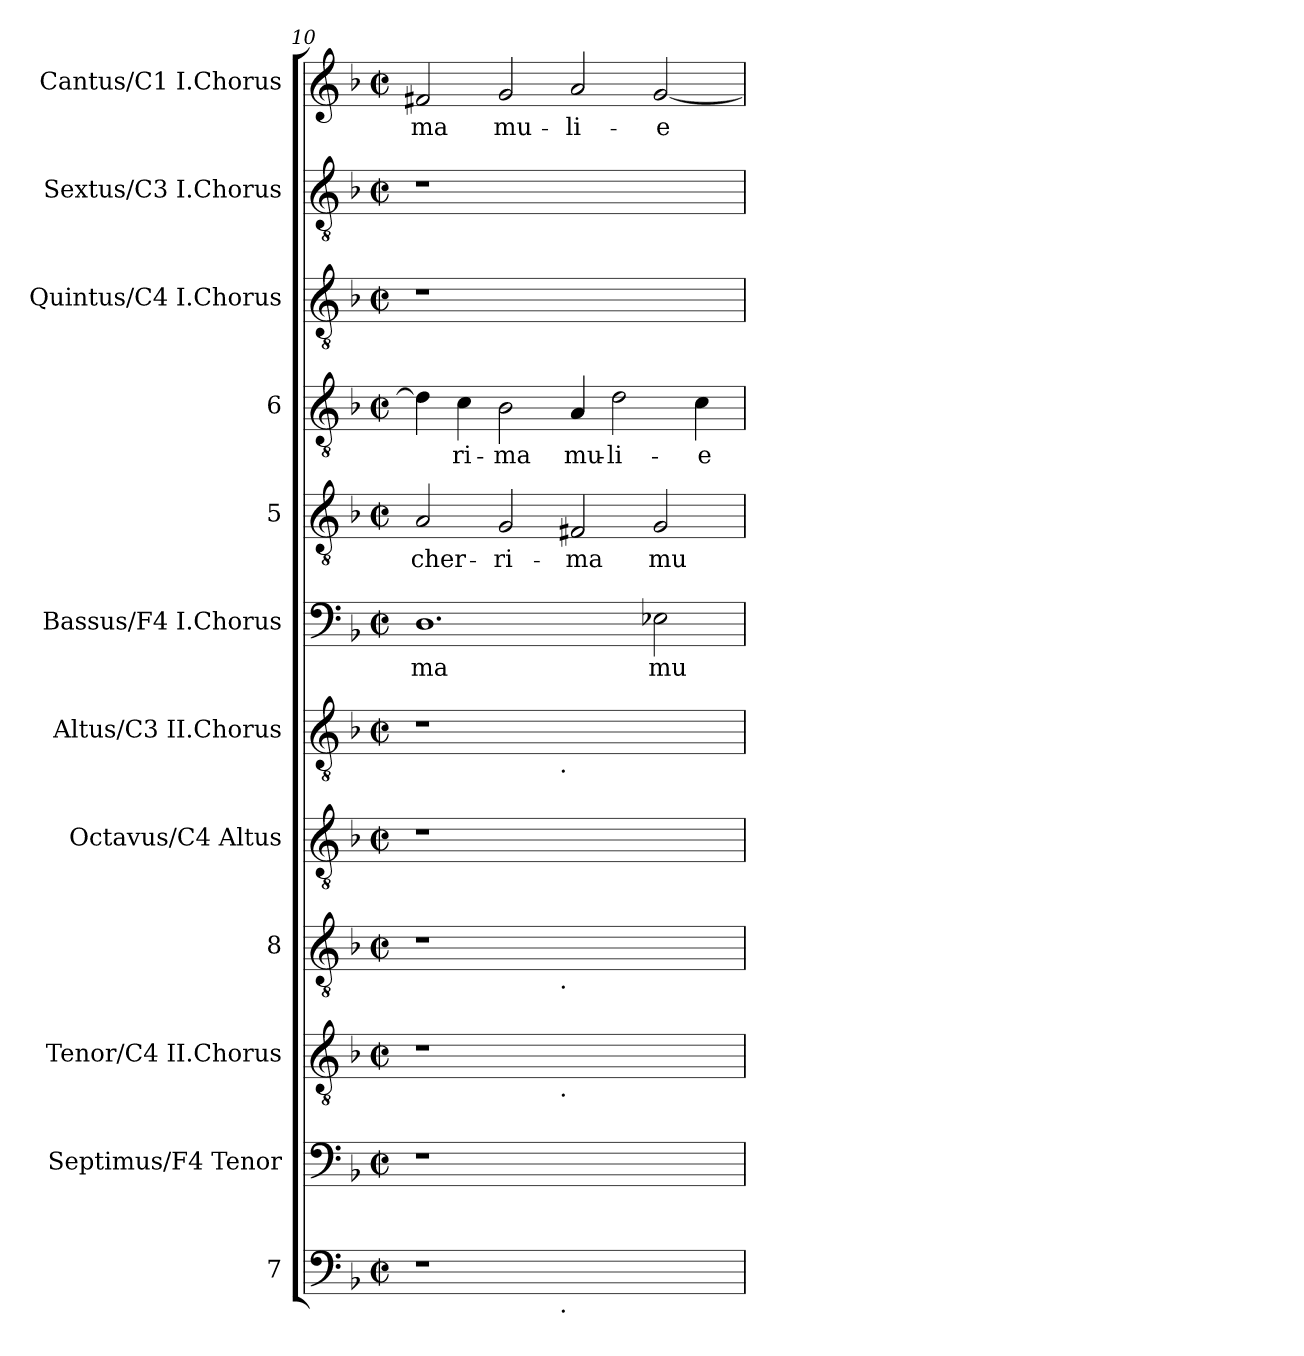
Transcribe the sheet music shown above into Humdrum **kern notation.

**kern	**kern	**kern	**kern	**kern	**kern	**kern	**text	**kern	**text	**kern	**text	**kern	**kern	**kern	**text
*part12	*part11	*part10	*part9	*part8	*part7	*part6	*part6	*part5	*part5	*part4	*part4	*part3	*part2	*part1	*part1
*staff12	*staff11	*staff10	*staff9	*staff8	*staff7	*staff6	*staff6	*staff5	*staff5	*staff4	*staff4	*staff3	*staff2	*staff1	*staff1
*I"7	*I"Septimus/F4  Tenor	*I"Tenor/C4  II.Chorus	*I"8	*I"Octavus/C4  Altus	*I"Altus/C3  II.Chorus	*I"Bassus/F4  I.Chorus	*	*I"5	*	*I"6	*	*I"Quintus/C4  I.Chorus	*I"Sextus/C3  I.Chorus	*I"Cantus/C1  I.Chorus	*
*	*	*I'T	*	*	*I'A	*I'B	*	*	*	*	*	*	*	*I'C	*
*clefF4	*clefF4	*clefGv2	*clefGv2	*clefGv2	*clefGv2	*clefF4	*	*clefGv2	*	*clefGv2	*	*clefGv2	*clefGv2	*clefG2	*
*k[b-]	*k[b-]	*k[b-]	*k[b-]	*k[b-]	*k[b-]	*k[b-]	*	*k[b-]	*	*k[b-]	*	*k[b-]	*k[b-]	*k[b-]	*
*F:	*F:	*F:	*F:	*F:	*F:	*F:	*	*F:	*	*F:	*	*F:	*F:	*F:	*
*M2/2	*M2/2	*M2/2	*M2/2	*M2/2	*M2/2	*M2/2	*	*M2/2	*	*M2/2	*	*M2/2	*M2/2	*M2/2	*
*met(c|)	*met(c|)	*met(c|)	*met(c|)	*met(c|)	*met(c|)	*met(c|)	*	*met(c|)	*	*met(c|)	*	*met(c|)	*met(c|)	*met(c|)	*
=10	=10	=10	=10	=10	=10	=10	=10	=10	=10	=10	=10	=10	=10	=10	=10
!	!	!	!	!	!	!	!LO:LY:b:cj	!	!LO:LY:b:cj	!	!LO:LY:b:cj	!	!	!	!LO:LY:b:cj
*^	*	*^	*^	*	*^	*	*	*	*	*	*	*	*	*	*
1r	2ryy	1r	1r	2ryy	1r	2ryy	1r	1r	2ryy	1.D	-ma	2A/	-cher-	4d\]	--	1r	1r	2f#X/	-ma
!	!	!	!	!	!	!	!	!	!	!	!	!	!	!	!LO:LY:b:cj	!	!	!	!
.	.	.	.	.	.	.	.	.	.	.	.	.	.	4c\	-ri-	.	.	.	.
!	!	!	!	!	!	!	!	!	!	!	!	!	!LO:LY:b:cj	!	!LO:LY:b:cj	!	!	!	!LO:LY:b:cj
.	4...ryy	.	.	4...ryy	.	4...ryy	.	.	4...ryy	.	.	2G/	-ri-	2B-\	-ma	.	.	2g/	mu-
!	!	!	!	!	!	!	!	!	!LO:TX:b:t=.	!	!	!	!	!	!	!	!	!	!
!	!	!	!	!	!	!LO:TX:b:t=.	!	!	!	!	!	!	!	!	!	!	!	!	!
!	!	!	!	!LO:TX:b:t=.	!	!	!	!	!	!	!	!	!	!	!	!	!	!	!
!	!LO:TX:b:t=.	!	!	!	!	!	!	!	!	!	!	!	!	!	!	!	!	!	!
.	1ryy	.	.	1ryy	.	1ryy	.	.	1ryy	.	.	.	.	.	.	.	.	.	.
!	!	!	!	!	!	!	!	!	!	!	!	!	!LO:LY:b:cj	!	!LO:LY:b:cj	!	!	!	!LO:LY:b:cj
1ryy	.	1ryy	1ryy	.	1ryy	.	1ryy	1ryy	.	.	.	2F#X/	-ma	4A/	mu-	1ryy	1ryy	2a/	-li-
!	!	!	!	!	!	!	!	!	!	!	!	!	!	!	!LO:LY:b:cj	!	!	!	!
.	.	.	.	.	.	.	.	.	.	.	.	.	.	2d\	-li-	.	.	.	.
!	!	!	!	!	!	!	!	!	!	!	!LO:LY:b:cj	!	!LO:LY:b:cj	!	!	!	!	!	!LO:LY:b:cj
.	.	.	.	.	.	.	.	.	.	2E-X\	mu-	2G/	mu-	.	.	.	.	[<2g/	-e-
!	!	!	!	!	!	!	!	!	!	!	!	!	!	!	!LO:LY:b:cj	!	!	!	!
.	.	.	.	.	.	.	.	.	.	.	.	.	.	4c\	-e-	.	.	.	.
.	32ryy	.	.	32ryy	.	32ryy	.	.	32ryy	.	.	.	.	.	.	.	.	.	.
*	*	*	*v	*v	*	*	*	*v	*v	*	*	*	*	*	*	*	*	*	*
*v	*v	*	*	*v	*v	*	*	*	*	*	*	*	*	*	*	*	*
=	=	=	=	=	=	=	=	=	=	=	=	=	=	=	=
*-	*-	*-	*-	*-	*-	*-	*-	*-	*-	*-	*-	*-	*-	*-	*-
